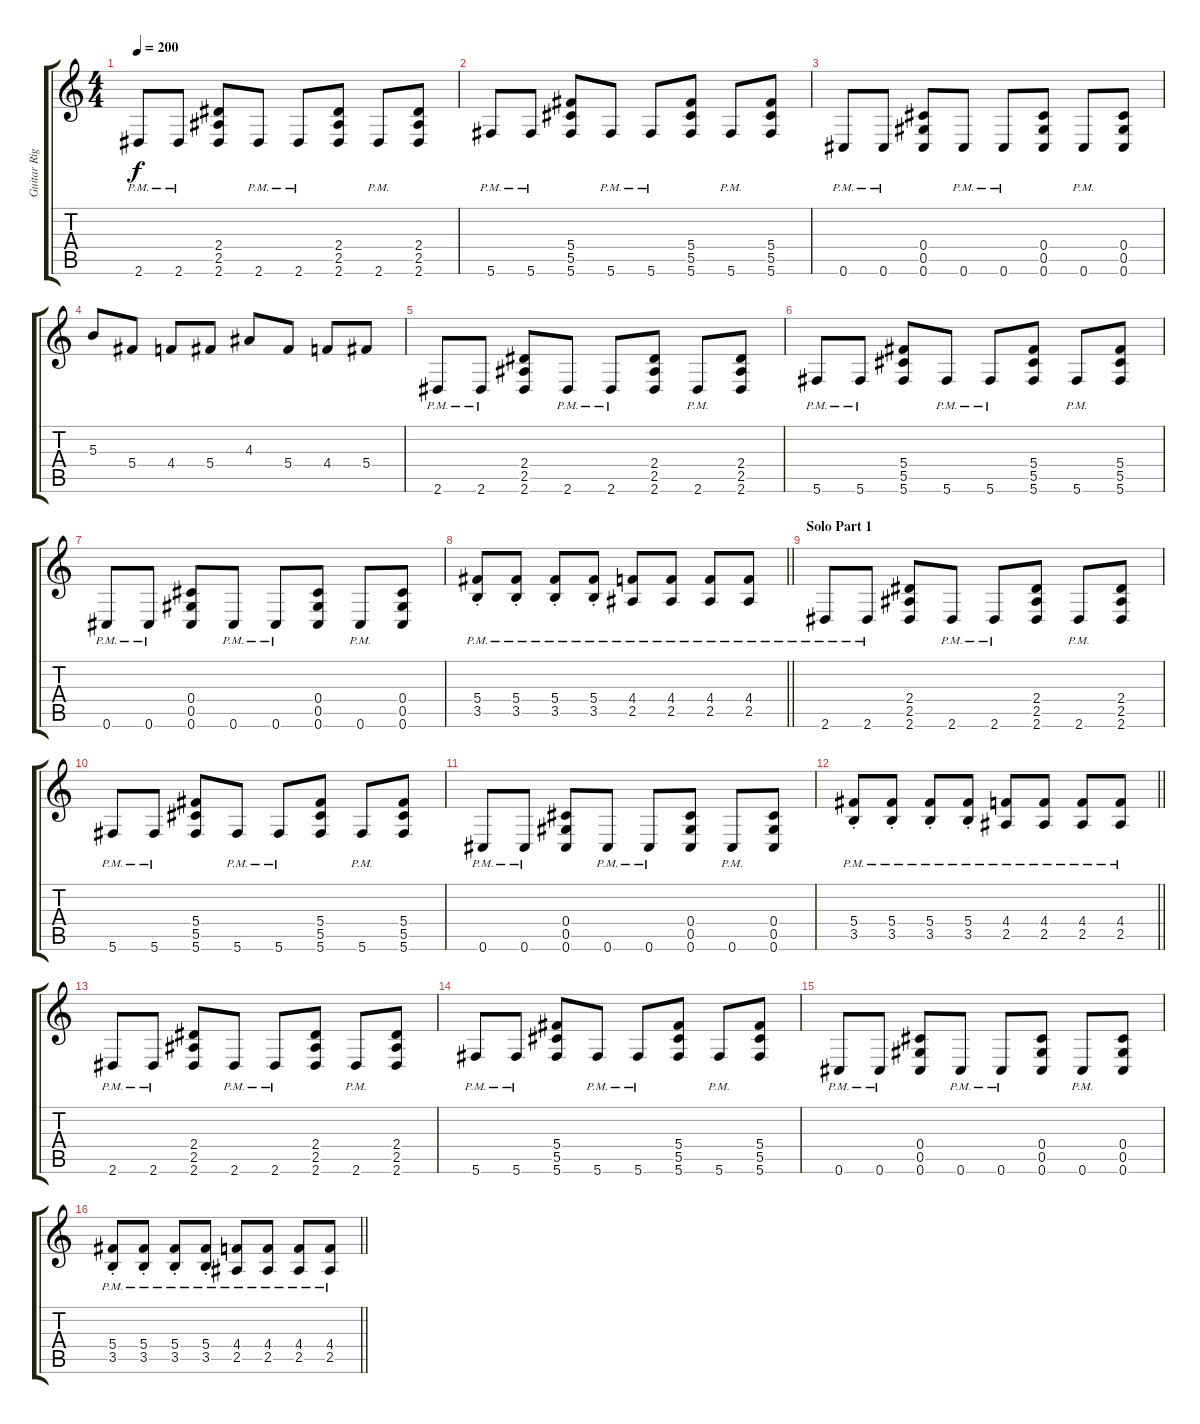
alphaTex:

\track ("Guitar Right" "Guitar Rig") {instrument distortionguitar}
\staff {score tabs}
\tuning (Eb4 Bb3 Gb3 Db3 Ab2 Db2) {hide}
\ts (4 4)
\tempo 200
\clef g2
\ks c
2.6{pm}.8{dy f} 2.6{pm}.8 (2.4 2.5 2.6).8 2.6{pm}.8 2.6{pm}.8 (2.4 2.5 2.6).8 2.6{pm}.8 (2.4 2.5 2.6).8 |
5.6{pm}.8 5.6{pm}.8 (5.4 5.5 5.6).8 5.6{pm}.8 5.6{pm}.8 (5.4 5.5 5.6).8 5.6{pm}.8 (5.4 5.5 5.6).8 |
0.6{pm}.8 0.6{pm}.8 (0.4 0.5 0.6).8 0.6{pm}.8 0.6{pm}.8 (0.4 0.5 0.6).8 0.6{pm}.8 (0.4 0.5 0.6).8 |
5.3.8 5.4.8 4.4.8 5.4.8 4.3.8 5.4.8 4.4.8 5.4.8 |
2.6{pm}.8 2.6{pm}.8 (2.4 2.5 2.6).8 2.6{pm}.8 2.6{pm}.8 (2.4 2.5 2.6).8 2.6{pm}.8 (2.4 2.5 2.6).8 |
5.6{pm}.8 5.6{pm}.8 (5.4 5.5 5.6).8 5.6{pm}.8 5.6{pm}.8 (5.4 5.5 5.6).8 5.6{pm}.8 (5.4 5.5 5.6).8 |
0.6{pm}.8 0.6{pm}.8 (0.4 0.5 0.6).8 0.6{pm}.8 0.6{pm}.8 (0.4 0.5 0.6).8 0.6{pm}.8 (0.4 0.5 0.6).8 |
\barLineRight lightlight
(5.4{pm st} 3.5{pm}).8 (5.4{pm st} 3.5{pm}).8 (5.4{pm st} 3.5{pm}).8 (5.4{pm st} 3.5{pm}).8 (4.4{pm} 2.5{pm}).8 (4.4{pm} 2.5{pm}).8 (4.4{pm} 2.5{pm}).8 (4.4{pm} 2.5{pm}).8 |
\section ("" "Solo Part 1")
2.6{pm}.8{volume 9} 2.6{pm}.8 (2.4 2.5 2.6).8 2.6{pm}.8 2.6{pm}.8 (2.4 2.5 2.6).8 2.6{pm}.8 (2.4 2.5 2.6).8 |
5.6{pm}.8 5.6{pm}.8 (5.4 5.5 5.6).8 5.6{pm}.8 5.6{pm}.8 (5.4 5.5 5.6).8 5.6{pm}.8 (5.4 5.5 5.6).8 |
0.6{pm}.8 0.6{pm}.8 (0.4 0.5 0.6).8 0.6{pm}.8 0.6{pm}.8 (0.4 0.5 0.6).8 0.6{pm}.8 (0.4 0.5 0.6).8 |
\barLineRight lightlight
(5.4{pm st} 3.5{pm}).8 (5.4{pm st} 3.5{pm}).8 (5.4{pm st} 3.5{pm}).8 (5.4{pm st} 3.5{pm}).8 (4.4{pm} 2.5{pm}).8 (4.4{pm} 2.5{pm}).8 (4.4{pm} 2.5{pm}).8 (4.4{pm} 2.5{pm}).8 |
2.6{pm}.8 2.6{pm}.8 (2.4 2.5 2.6).8 2.6{pm}.8 2.6{pm}.8 (2.4 2.5 2.6).8 2.6{pm}.8 (2.4 2.5 2.6).8 |
5.6{pm}.8 5.6{pm}.8 (5.4 5.5 5.6).8 5.6{pm}.8 5.6{pm}.8 (5.4 5.5 5.6).8 5.6{pm}.8 (5.4 5.5 5.6).8 |
0.6{pm}.8 0.6{pm}.8 (0.4 0.5 0.6).8 0.6{pm}.8 0.6{pm}.8 (0.4 0.5 0.6).8 0.6{pm}.8 (0.4 0.5 0.6).8 |
\barLineRight lightlight
(5.4{pm st} 3.5{pm}).8 (5.4{pm st} 3.5{pm}).8 (5.4{pm st} 3.5{pm}).8 (5.4{pm st} 3.5{pm}).8 (4.4{pm} 2.5{pm}).8 (4.4{pm} 2.5{pm}).8 (4.4{pm} 2.5{pm}).8 (4.4{pm} 2.5{pm}).8
